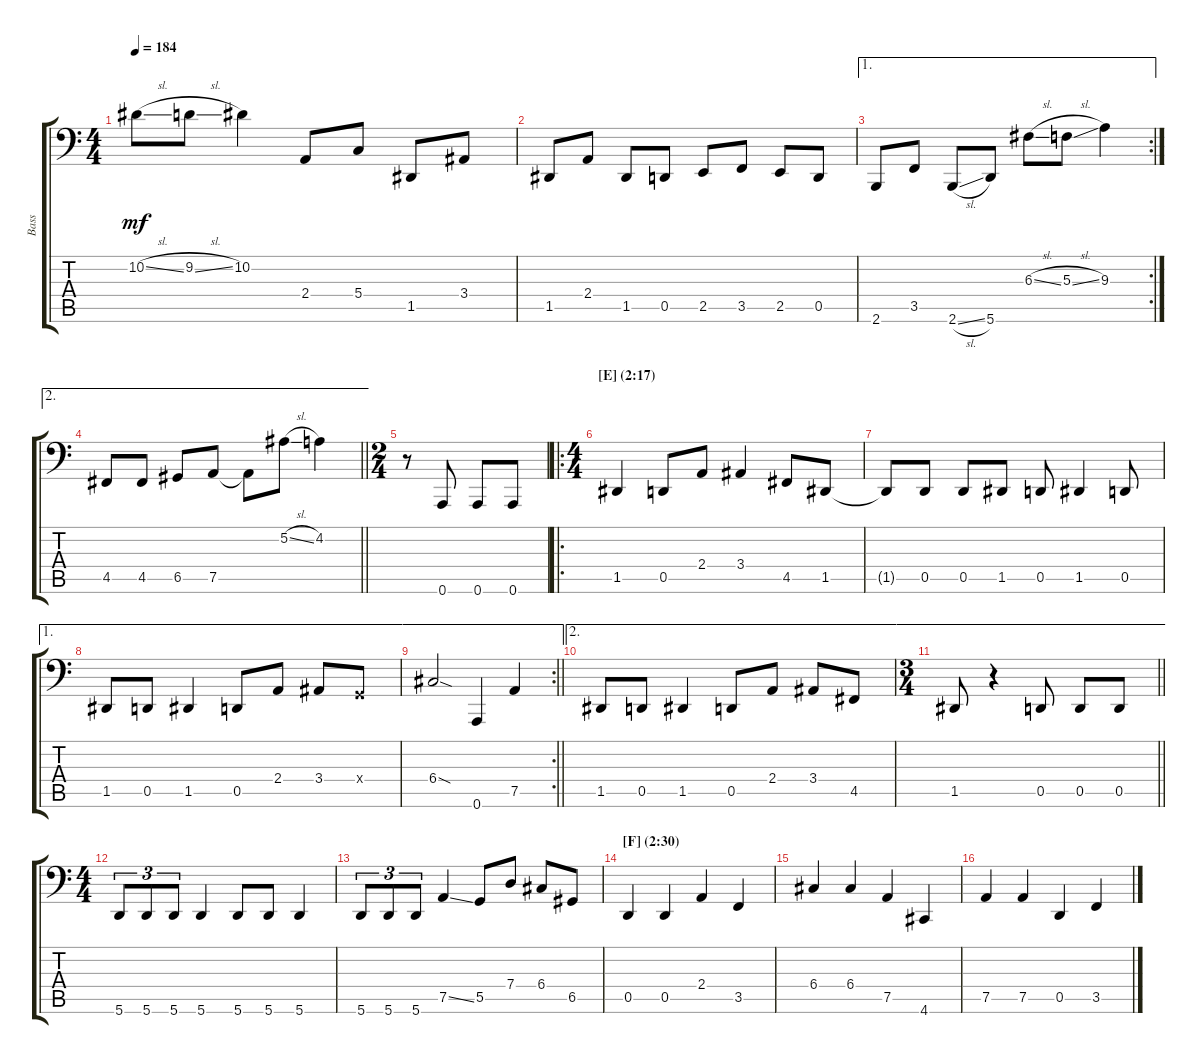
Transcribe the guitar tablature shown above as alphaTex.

\track ("Bass" "Bass") {instrument electricbassfinger}
\staff {score tabs}
\tuning (Bb2 F2 C2 G1 D1 A0) {hide}
\ts (4 4)
\tempo 184
\clef f4
\ks c
10.2{sl}.8{dy mf} 9.2{sl}.8 10.2.4 2.4.8 5.4.8 1.5.8 3.4.8 |
1.5.8 2.4.8 1.5.8 0.5.8 2.5.8 3.5.8 2.5.8 0.5.8 |
\ae 1
\rc 2
2.6.8 3.5.8 2.6{sl}.8 5.6.8 6.3{sl}.8 5.3{sl}.8 9.3.4 |
\ae 2
\barLineRight lightlight
4.5.8 4.5.8 6.5.8 7.5.8 7.5{t}.8 5.2{sl}.8 4.2.4 |
\ts (2 4)
r.8 0.6.8 0.6.8 0.6.8 |
\ro
\ts (4 4)
\section ("" "[E] (2:17)")
1.5.4 0.5.8 2.4.8 3.4.4 4.5.8 1.5.8 |
1.5{t}.8 0.5.8 0.5.8 1.5.8 0.5.8 1.5.4 0.5.8 |
\ae 1
1.5.8 0.5.8 1.5.4 0.5.8 2.4.8 3.4.8 0.4{x}.8 |
\ae 1
\rc 2
\barLineRight lightlight
6.4{sod}.2 0.6.4 7.5.4 |
\ae 2
1.5.8 0.5.8 1.5.4 0.5.8 2.4.8 3.4.8 4.5.8 |
\ae 2
\ts (3 4)
\barLineRight lightlight
1.5.8 r.4 0.5.8 0.5.8 0.5.8 |
\ts (4 4)
5.6.8{tu (3 2)} 5.6.8{tu (3 2)} 5.6.8{tu (3 2)} 5.6.4 5.6.8 5.6.8 5.6.4 |
5.6.8{tu (3 2)} 5.6.8{tu (3 2)} 5.6.8{tu (3 2)} 7.5{ss}.4 5.5.8 7.4.8 6.4.8 6.5.8 |
\section ("" "[F] (2:30)")
0.5.4 0.5.4 2.4.4 3.5.4 |
6.4.4 6.4.4 7.5.4 4.6.4 |
7.5.4 7.5.4 0.5.4 3.5.4
